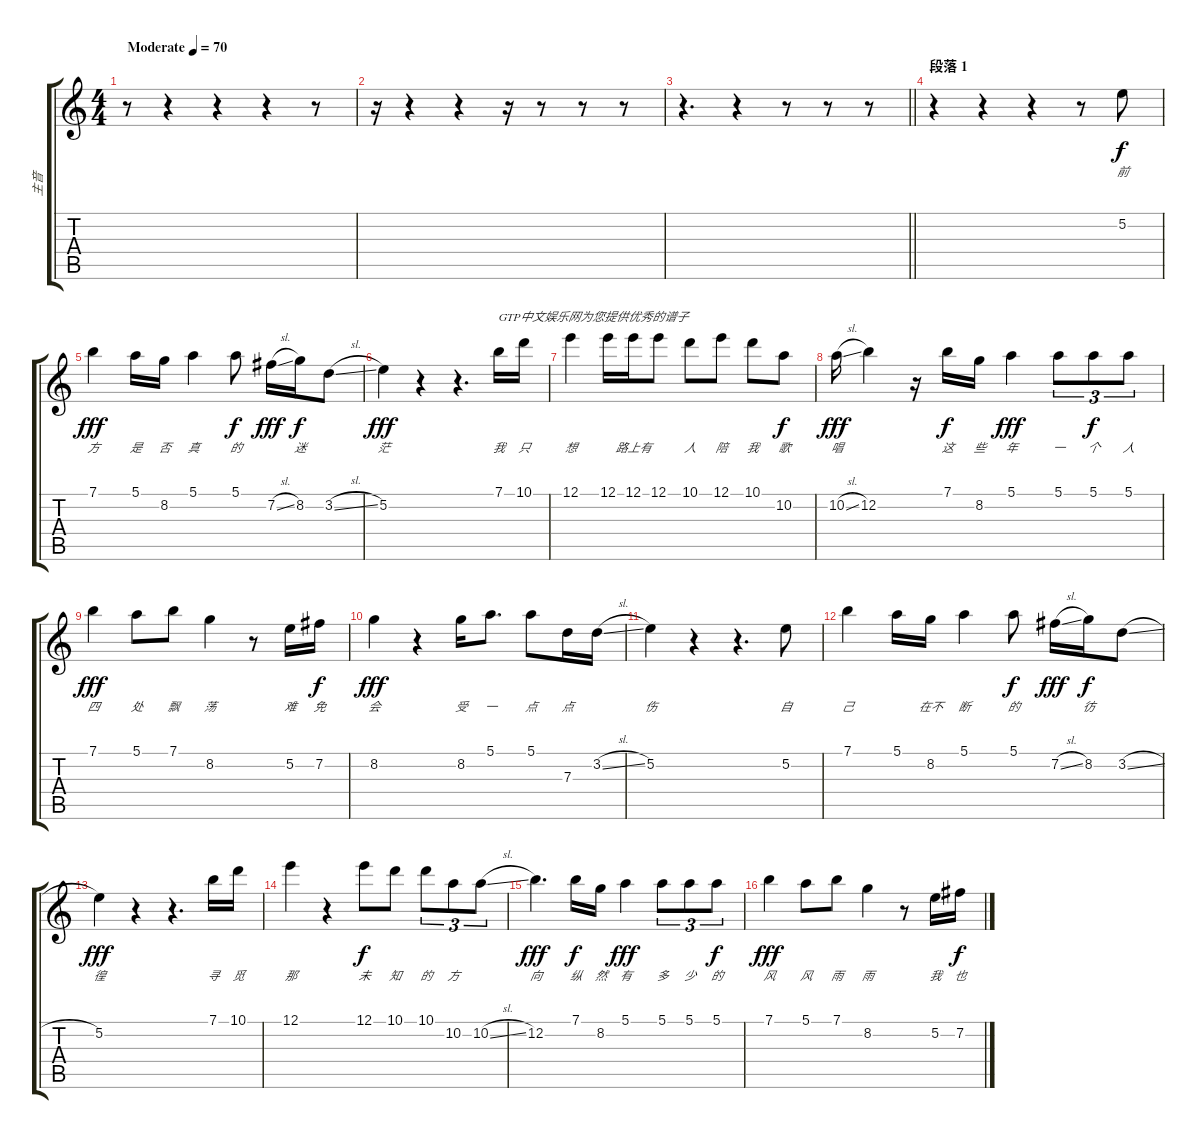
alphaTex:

\track ("主音" "主音") {instrument acousticguitarsteel}
\staff {score tabs}
\tuning (E4 B3 G3 D3 A2 E2) {hide}
\ts (4 4)
\tempo (70 "Moderate")
\clef g2
\ks c
r.8{dy f instrument acousticguitarsteel} r.4 r.4 r.4 r.8 |
r.16 r.4 r.4 r.16 r.8 r.8 r.8 |
\barLineRight lightlight
r.4{d} r.4 r.8 r.8 r.8 |
\section ("" "段落 1")
r.4 r.4 r.4 r.8 5.2.8{lyrics (0 "前") lyrics (1 "") lyrics (2 "") lyrics (3 "") lyrics (4 "")} |
7.1.4{lyrics (0 "方") lyrics (1 "") lyrics (2 "") lyrics (3 "") lyrics (4 "") dy fff} 5.1.16{lyrics (0 "是") lyrics (1 "") lyrics (2 "") lyrics (3 "") lyrics (4 "")} 8.2.16{lyrics (0 "否") lyrics (1 "") lyrics (2 "") lyrics (3 "") lyrics (4 "")} 5.1.4{lyrics (0 "真") lyrics (1 "") lyrics (2 "") lyrics (3 "") lyrics (4 "")} 5.1.8{lyrics (0 "的") lyrics (1 "") lyrics (2 "") lyrics (3 "") lyrics (4 "") dy f} 7.2{sl}.16{lyrics (0 "") lyrics (1 "") lyrics (2 "") lyrics (3 "") lyrics (4 "") dy fff} 8.2.16{lyrics (0 "迷") lyrics (1 "") lyrics (2 "") lyrics (3 "") lyrics (4 "") dy f} 3.2{sl}.8{lyrics (0 "") lyrics (1 "") lyrics (2 "") lyrics (3 "") lyrics (4 "")} |
5.2.4{lyrics (0 "茫") lyrics (1 "") lyrics (2 "") lyrics (3 "") lyrics (4 "") dy fff} r.4 r.4{d} 7.1.16{txt "GTP中文娱乐网为您提供优秀的谱子" lyrics (0 "我") lyrics (1 "") lyrics (2 "") lyrics (3 "") lyrics (4 "")} 10.1.16{lyrics (0 "只") lyrics (1 "") lyrics (2 "") lyrics (3 "") lyrics (4 "")} |
12.1.4{lyrics (0 "想") lyrics (1 "") lyrics (2 "") lyrics (3 "") lyrics (4 "")} 12.1.16{lyrics (0 "") lyrics (1 "") lyrics (2 "") lyrics (3 "") lyrics (4 "")} 12.1.16{lyrics (0 "路上有") lyrics (1 "") lyrics (2 "") lyrics (3 "") lyrics (4 "")} 12.1.8{lyrics (0 "") lyrics (1 "") lyrics (2 "") lyrics (3 "") lyrics (4 "")} 10.1.8{lyrics (0 "人") lyrics (1 "") lyrics (2 "") lyrics (3 "") lyrics (4 "")} 12.1.8{lyrics (0 "陪") lyrics (1 "") lyrics (2 "") lyrics (3 "") lyrics (4 "")} 10.1.8{lyrics (0 "我") lyrics (1 "") lyrics (2 "") lyrics (3 "") lyrics (4 "")} 10.2.8{lyrics (0 "歌") lyrics (1 "") lyrics (2 "") lyrics (3 "") lyrics (4 "") dy f} |
10.2{sl}.16{lyrics (0 "唱") lyrics (1 "") lyrics (2 "") lyrics (3 "") lyrics (4 "") dy fff} 12.2.4{lyrics (0 "") lyrics (1 "") lyrics (2 "") lyrics (3 "") lyrics (4 "")} r.16 7.1.16{lyrics (0 "这") lyrics (1 "") lyrics (2 "") lyrics (3 "") lyrics (4 "") dy f} 8.2.16{lyrics (0 "些") lyrics (1 "") lyrics (2 "") lyrics (3 "") lyrics (4 "")} 5.1.4{lyrics (0 "年") lyrics (1 "") lyrics (2 "") lyrics (3 "") lyrics (4 "") dy fff} 5.1.8{tu (3 2) lyrics (0 "一") lyrics (1 "") lyrics (2 "") lyrics (3 "") lyrics (4 "")} 5.1.8{tu (3 2) lyrics (0 "个") lyrics (1 "") lyrics (2 "") lyrics (3 "") lyrics (4 "") dy f} 5.1.8{tu (3 2) lyrics (0 "人") lyrics (1 "") lyrics (2 "") lyrics (3 "") lyrics (4 "")} |
7.1.4{lyrics (0 "四") lyrics (1 "") lyrics (2 "") lyrics (3 "") lyrics (4 "") dy fff} 5.1.8{lyrics (0 "处") lyrics (1 "") lyrics (2 "") lyrics (3 "") lyrics (4 "")} 7.1.8{lyrics (0 "飘") lyrics (1 "") lyrics (2 "") lyrics (3 "") lyrics (4 "")} 8.2.4{lyrics (0 "荡") lyrics (1 "") lyrics (2 "") lyrics (3 "") lyrics (4 "")} r.8 5.2.16{lyrics (0 "难") lyrics (1 "") lyrics (2 "") lyrics (3 "") lyrics (4 "")} 7.2.16{lyrics (0 "免") lyrics (1 "") lyrics (2 "") lyrics (3 "") lyrics (4 "") dy f} |
8.2.4{lyrics (0 "会") lyrics (1 "") lyrics (2 "") lyrics (3 "") lyrics (4 "") dy fff} r.4 8.2.16{lyrics (0 "受") lyrics (1 "") lyrics (2 "") lyrics (3 "") lyrics (4 "")} 5.1.8{d lyrics (0 "一") lyrics (1 "") lyrics (2 "") lyrics (3 "") lyrics (4 "")} 5.1.8{lyrics (0 "点") lyrics (1 "") lyrics (2 "") lyrics (3 "") lyrics (4 "")} 7.3.16{lyrics (0 "点") lyrics (1 "") lyrics (2 "") lyrics (3 "") lyrics (4 "")} 3.2{sl}.16{lyrics (0 "") lyrics (1 "") lyrics (2 "") lyrics (3 "") lyrics (4 "")} |
5.2.4{lyrics (0 "伤") lyrics (1 "") lyrics (2 "") lyrics (3 "") lyrics (4 "")} r.4 r.4{d} 5.2.8{lyrics (0 "自") lyrics (1 "") lyrics (2 "") lyrics (3 "") lyrics (4 "")} |
7.1.4{lyrics (0 "己") lyrics (1 "") lyrics (2 "") lyrics (3 "") lyrics (4 "")} 5.1.16{lyrics (0 "") lyrics (1 "") lyrics (2 "") lyrics (3 "") lyrics (4 "")} 8.2.16{lyrics (0 "在不") lyrics (1 "") lyrics (2 "") lyrics (3 "") lyrics (4 "")} 5.1.4{lyrics (0 "断") lyrics (1 "") lyrics (2 "") lyrics (3 "") lyrics (4 "")} 5.1.8{lyrics (0 "的") lyrics (1 "") lyrics (2 "") lyrics (3 "") lyrics (4 "") dy f} 7.2{sl}.16{lyrics (0 "") lyrics (1 "") lyrics (2 "") lyrics (3 "") lyrics (4 "") dy fff} 8.2.16{lyrics (0 "彷") lyrics (1 "") lyrics (2 "") lyrics (3 "") lyrics (4 "") dy f} 3.2{sl}.8{lyrics (0 "") lyrics (1 "") lyrics (2 "") lyrics (3 "") lyrics (4 "")} |
5.2.4{lyrics (0 "徨") lyrics (1 "") lyrics (2 "") lyrics (3 "") lyrics (4 "") dy fff} r.4 r.4{d} 7.1.16{lyrics (0 "寻") lyrics (1 "") lyrics (2 "") lyrics (3 "") lyrics (4 "")} 10.1.16{lyrics (0 "觅") lyrics (1 "") lyrics (2 "") lyrics (3 "") lyrics (4 "")} |
12.1.4{lyrics (0 "那") lyrics (1 "") lyrics (2 "") lyrics (3 "") lyrics (4 "")} r.4 12.1.8{lyrics (0 "未") lyrics (1 "") lyrics (2 "") lyrics (3 "") lyrics (4 "") dy f} 10.1.8{lyrics (0 "知") lyrics (1 "") lyrics (2 "") lyrics (3 "") lyrics (4 "")} 10.1.8{tu (3 2) lyrics (0 "的") lyrics (1 "") lyrics (2 "") lyrics (3 "") lyrics (4 "")} 10.2.8{tu (3 2) lyrics (0 "方") lyrics (1 "") lyrics (2 "") lyrics (3 "") lyrics (4 "")} 10.2{sl}.8{tu (3 2) lyrics (0 "") lyrics (1 "") lyrics (2 "") lyrics (3 "") lyrics (4 "")} |
12.2.4{d lyrics (0 "向") lyrics (1 "") lyrics (2 "") lyrics (3 "") lyrics (4 "") dy fff} 7.1.16{lyrics (0 "纵") lyrics (1 "") lyrics (2 "") lyrics (3 "") lyrics (4 "") dy f} 8.2.16{lyrics (0 "然") lyrics (1 "") lyrics (2 "") lyrics (3 "") lyrics (4 "")} 5.1.4{lyrics (0 "有") lyrics (1 "") lyrics (2 "") lyrics (3 "") lyrics (4 "") dy fff} 5.1.8{tu (3 2) lyrics (0 "多") lyrics (1 "") lyrics (2 "") lyrics (3 "") lyrics (4 "")} 5.1.8{tu (3 2) lyrics (0 "少") lyrics (1 "") lyrics (2 "") lyrics (3 "") lyrics (4 "")} 5.1.8{tu (3 2) lyrics (0 "的") lyrics (1 "") lyrics (2 "") lyrics (3 "") lyrics (4 "") dy f} |
7.1.4{lyrics (0 "风") lyrics (1 "") lyrics (2 "") lyrics (3 "") lyrics (4 "") dy fff} 5.1.8{lyrics (0 "风") lyrics (1 "") lyrics (2 "") lyrics (3 "") lyrics (4 "")} 7.1.8{lyrics (0 "雨") lyrics (1 "") lyrics (2 "") lyrics (3 "") lyrics (4 "")} 8.2.4{lyrics (0 "雨") lyrics (1 "") lyrics (2 "") lyrics (3 "") lyrics (4 "")} r.8 5.2.16{lyrics (0 "我") lyrics (1 "") lyrics (2 "") lyrics (3 "") lyrics (4 "")} 7.2.16{lyrics (0 "也") lyrics (1 "") lyrics (2 "") lyrics (3 "") lyrics (4 "") dy f}
